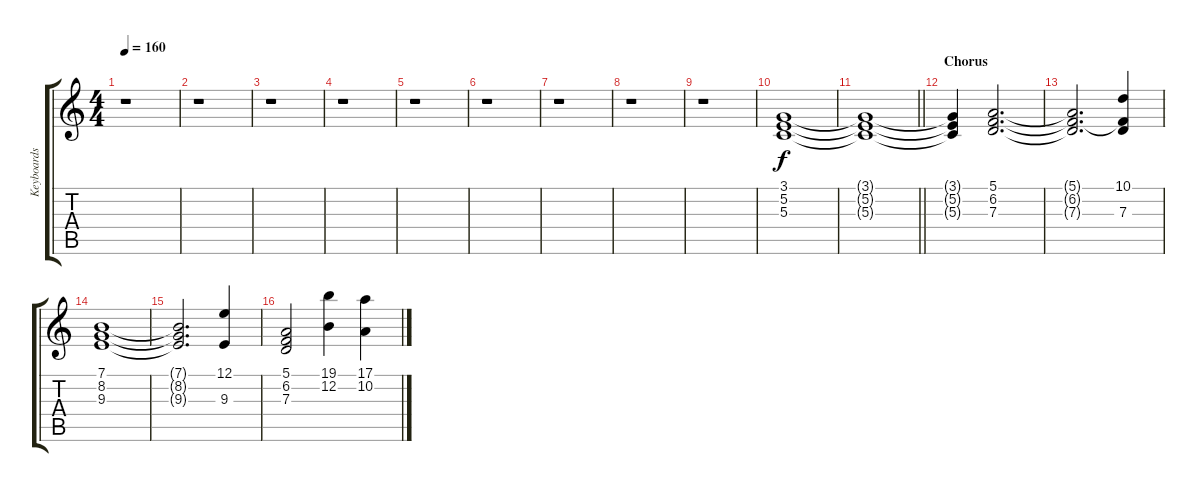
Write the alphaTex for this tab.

\track ("Keyboards 1" "Keyboards ") {instrument stringensemble1}
\staff {score tabs}
\tuning (E4 B3 G3 D3 A2 E2) {hide}
\ts (4 4)
\tempo 160
\clef g2
\ks c
r.1{dy f} |
r.1 |
r.1 |
r.1 |
r.1 |
r.1 |
r.1 |
r.1 |
r.1 |
(3.1 5.2 5.3).1 |
\barLineRight lightlight
(3.1{t} 5.2{t} 5.3{t}).1 |
\section ("" "Chorus")
(3.1{t} 5.2{t} 5.3{t}).4 (5.1 6.2 7.3).2{d} |
(5.1{t} 6.2{t} 7.3{t}).2{d} (10.1 6.2{t} 7.3).4 |
(7.1 8.2 9.3).1 |
(7.1{t} 8.2{t} 9.3{t}).2{d} (12.1 9.3).4 |
(5.1 6.2 7.3).2 (19.1 12.2).4 (17.1 10.2).4
